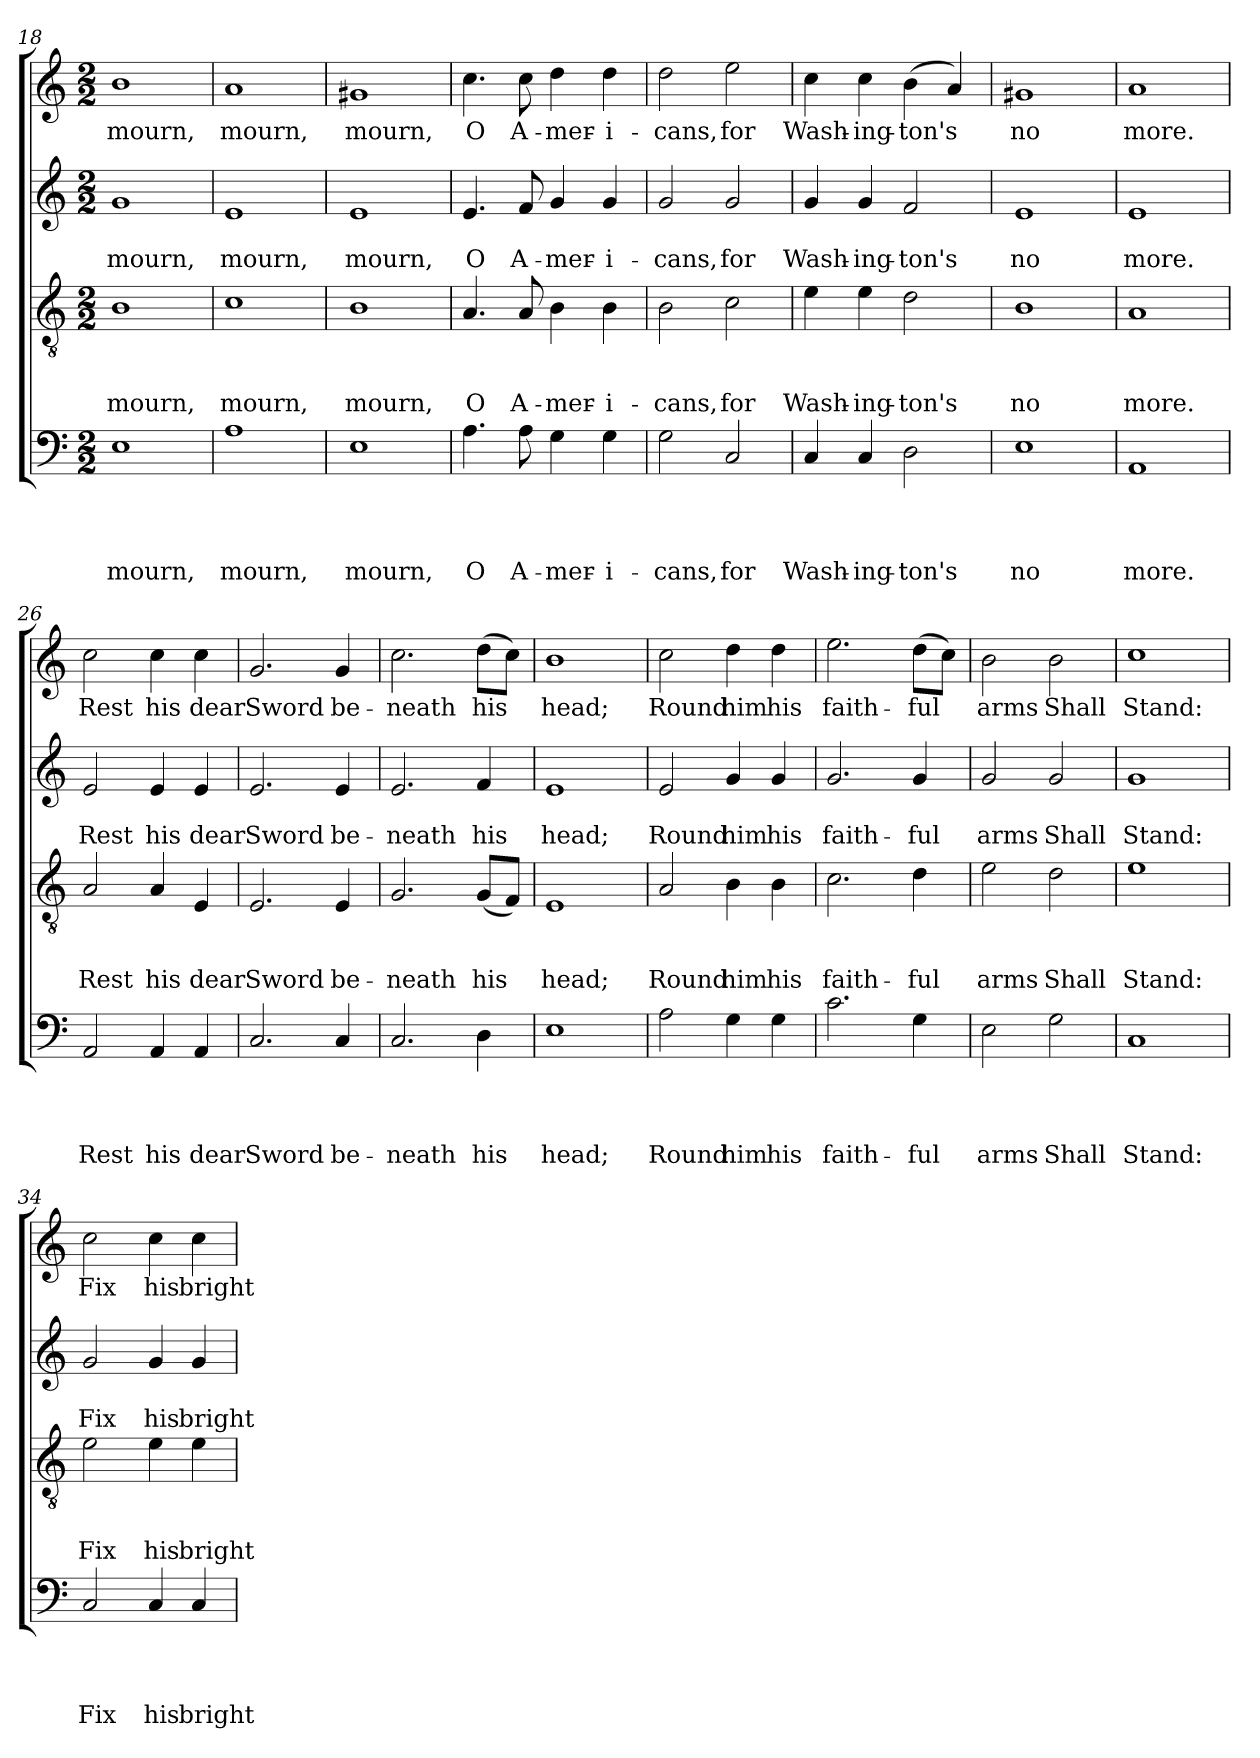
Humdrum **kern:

**kern	**text	**text	**text	**text	**kern	**text	**text	**text	**kern	**text	**text	**kern	**text
*part4	*part4	*part4	*part4	*part4	*part3	*part3	*part3	*part3	*part2	*part2	*part2	*part1	*part1
*staff4	*staff4	*staff4	*staff4	*staff4	*staff3	*staff3	*staff3	*staff3	*staff2	*staff2	*staff2	*staff1	*staff1
*clefF4	*	*	*	*	*clefGv2	*	*	*	*clefG2	*	*	*clefG2	*
*k[]	*	*	*	*	*k[]	*	*	*	*k[]	*	*	*k[]	*
*C:	*	*	*	*	*C:	*	*	*	*C:	*	*	*C:	*
*M2/2	*	*	*	*	*M2/2	*	*	*	*M2/2	*	*	*M2/2	*
=18	=18	=18	=18	=18	=18	=18	=18	=18	=18	=18	=18	=18	=18
!	!	!	!	!LO:LY:b	!	!	!	!LO:LY:b	!	!	!LO:LY:b	!	!LO:LY:b
1E	.	.	.	mourn,	1B	.	.	mourn,	1g	.	mourn,	1b	mourn,
=19	=19	=19	=19	=19	=19	=19	=19	=19	=19	=19	=19	=19	=19
!	!	!	!	!LO:LY:b	!	!	!	!LO:LY:b	!	!	!LO:LY:b	!	!LO:LY:b
1A	.	.	.	mourn,	1c	.	.	mourn,	1e	.	mourn,	1a	mourn,
=20	=20	=20	=20	=20	=20	=20	=20	=20	=20	=20	=20	=20	=20
!	!	!	!	!LO:LY:b	!	!	!	!LO:LY:b	!	!	!LO:LY:b	!	!LO:LY:b
1E	.	.	.	mourn,	1B	.	.	mourn,	1e	.	mourn,	1g#X	mourn,
=21	=21	=21	=21	=21	=21	=21	=21	=21	=21	=21	=21	=21	=21
!	!	!	!	!LO:LY:b	!	!	!	!LO:LY:b	!	!	!LO:LY:b	!	!LO:LY:b
4.A\	.	.	.	O	4.A/	.	.	O	4.e/	.	O	4.cc\	O
!	!	!	!	!LO:LY:b	!	!	!	!LO:LY:b	!	!	!LO:LY:b	!	!LO:LY:b
8A\	.	.	.	A-	8A/	.	.	A-	8f/	.	A-	8cc\	A-
!	!	!	!	!LO:LY:b	!	!	!	!LO:LY:b	!	!	!LO:LY:b	!	!LO:LY:b
4G\	.	.	.	-mer-	4B\	.	.	-mer-	4g/	.	-mer-	4dd\	-mer-
!	!	!	!	!LO:LY:b:rj	!	!	!	!LO:LY:b:rj	!	!	!LO:LY:b:rj	!	!LO:LY:b:rj
4G\	.	.	.	-i-	4B\	.	.	-i-	4g/	.	-i-	4dd\	-i-
=22	=22	=22	=22	=22	=22	=22	=22	=22	=22	=22	=22	=22	=22
!	!	!	!	!LO:LY:b	!	!	!	!LO:LY:b	!	!	!LO:LY:b	!	!LO:LY:b
2G\	.	.	.	-cans,	2B\	.	.	-cans,	2g/	.	-cans,	2dd\	-cans,
!	!	!	!	!LO:LY:b	!	!	!	!LO:LY:b	!	!	!LO:LY:b	!	!LO:LY:b
2C/	.	.	.	for	2c\	.	.	for	2g/	.	for	2ee\	for
=23	=23	=23	=23	=23	=23	=23	=23	=23	=23	=23	=23	=23	=23
!	!	!	!	!LO:LY:b	!	!	!	!LO:LY:b	!	!	!LO:LY:b	!	!LO:LY:b
4C/	.	.	.	Wash-	4e\	.	.	Wash-	4g/	.	Wash-	4cc\	Wash-
!	!	!	!	!LO:LY:b	!	!	!	!LO:LY:b	!	!	!LO:LY:b	!	!LO:LY:b:rj
4C/	.	.	.	-ing-	4e\	.	.	-ing-	4g/	.	-ing-	4cc\	-ing-
!	!	!	!	!LO:LY:b:rj	!	!	!	!LO:LY:b:rj	!	!	!LO:LY:b:rj	!	!LO:LY:b
2D\	.	.	.	-ton's	2d\	.	.	-ton's	2f/	.	-ton's	(>4b\	-ton's
.	.	.	.	.	.	.	.	.	.	.	.	4a/)	.
!!LO:LB:g=z
=24	=24	=24	=24	=24	=24	=24	=24	=24	=24	=24	=24	=24	=24
!	!	!	!	!LO:LY:b	!	!	!	!LO:LY:b	!	!	!LO:LY:b	!	!LO:LY:b
1E	.	.	.	no	1B	.	.	no	1e	.	no	1g#X	no
=25	=25	=25	=25	=25	=25	=25	=25	=25	=25	=25	=25	=25	=25
!	!	!	!	!LO:LY:b	!	!	!	!LO:LY:b	!	!	!LO:LY:b	!	!LO:LY:b
1AA	.	.	.	more.	1A	.	.	more.	1e	.	more.	1a	more.
=26	=26	=26	=26	=26	=26	=26	=26	=26	=26	=26	=26	=26	=26
!	!	!	!	!LO:LY:b	!	!	!	!LO:LY:b	!	!	!LO:LY:b	!	!LO:LY:b
2AA/	.	.	.	Rest	2A/	.	.	Rest	2e/	.	Rest	2cc\	Rest
!	!	!	!	!LO:LY:b	!	!	!	!LO:LY:b	!	!	!LO:LY:b	!	!LO:LY:b
4AA/	.	.	.	his	4A/	.	.	his	4e/	.	his	4cc\	his
!	!	!	!	!LO:LY:b	!	!	!	!LO:LY:b	!	!	!LO:LY:b	!	!LO:LY:b
4AA/	.	.	.	dear	4E/	.	.	dear	4e/	.	dear	4cc\	dear
=27	=27	=27	=27	=27	=27	=27	=27	=27	=27	=27	=27	=27	=27
!	!	!	!	!LO:LY:b	!	!	!	!LO:LY:b	!	!	!LO:LY:b	!	!LO:LY:b
2.C/	.	.	.	Sword	2.E/	.	.	Sword	2.e/	.	Sword	2.g/	Sword
!	!	!	!	!LO:LY:b	!	!	!	!LO:LY:b	!	!	!LO:LY:b	!	!LO:LY:b
4C/	.	.	.	be-	4E/	.	.	be-	4e/	.	be-	4g/	be-
=28	=28	=28	=28	=28	=28	=28	=28	=28	=28	=28	=28	=28	=28
!	!	!	!	!LO:LY:b	!	!	!	!LO:LY:b	!	!	!LO:LY:b	!	!LO:LY:b
2.C/	.	.	.	-neath	2.G/	.	.	-neath	2.e/	.	-neath	2.cc\	-neath
!	!	!	!	!LO:LY:b	!	!	!	!LO:LY:b	!	!	!LO:LY:b	!	!LO:LY:b
4D\	.	.	.	his	(<8G/L	.	.	his	4f/	.	his	(>8dd\L	his
.	.	.	.	.	8F/J)	.	.	.	.	.	.	8cc\J)	.
=29	=29	=29	=29	=29	=29	=29	=29	=29	=29	=29	=29	=29	=29
!	!	!	!	!LO:LY:b	!	!	!	!LO:LY:b	!	!	!LO:LY:b	!	!LO:LY:b
1E	.	.	.	head;	1E	.	.	head;	1e	.	head;	1b	head;
=30	=30	=30	=30	=30	=30	=30	=30	=30	=30	=30	=30	=30	=30
!	!	!	!	!LO:LY:b	!	!	!	!LO:LY:b	!	!	!LO:LY:b	!	!LO:LY:b
2A\	.	.	.	Round	2A/	.	.	Round	2e/	.	Round	2cc\	Round
!	!	!	!	!LO:LY:b	!	!	!	!LO:LY:b	!	!	!LO:LY:b	!	!LO:LY:b
4G\	.	.	.	him	4B\	.	.	him	4g/	.	him	4dd\	him
!	!	!	!	!LO:LY:b	!	!	!	!LO:LY:b	!	!	!LO:LY:b	!	!LO:LY:b
4G\	.	.	.	his	4B\	.	.	his	4g/	.	his	4dd\	his
=31	=31	=31	=31	=31	=31	=31	=31	=31	=31	=31	=31	=31	=31
!	!	!	!	!LO:LY:b	!	!	!	!LO:LY:b	!	!	!LO:LY:b	!	!LO:LY:b
2.c\	.	.	.	faith-	2.c\	.	.	faith-	2.g/	.	faith-	2.ee\	faith-
!	!	!	!	!LO:LY:b	!	!	!	!LO:LY:b	!	!	!LO:LY:b	!	!LO:LY:b
4G\	.	.	.	-ful	4d\	.	.	-ful	4g/	.	-ful	(>8dd\L	-ful
.	.	.	.	.	.	.	.	.	.	.	.	8cc\J)	.
=32	=32	=32	=32	=32	=32	=32	=32	=32	=32	=32	=32	=32	=32
!	!	!	!	!LO:LY:b	!	!	!	!LO:LY:b	!	!	!LO:LY:b	!	!LO:LY:b
2E\	.	.	.	arms	2e\	.	.	arms	2g/	.	arms	2b\	arms
!	!	!	!	!LO:LY:b	!	!	!	!LO:LY:b	!	!	!LO:LY:b	!	!LO:LY:b
2G\	.	.	.	Shall	2d\	.	.	Shall	2g/	.	Shall	2b\	Shall
=33	=33	=33	=33	=33	=33	=33	=33	=33	=33	=33	=33	=33	=33
!	!	!	!	!LO:LY:b	!	!	!	!LO:LY:b	!	!	!LO:LY:b	!	!LO:LY:b
1C	.	.	.	Stand:	1e	.	.	Stand:	1g	.	Stand:	1cc	Stand:
=34	=34	=34	=34	=34	=34	=34	=34	=34	=34	=34	=34	=34	=34
!	!	!	!	!LO:LY:b	!	!	!	!LO:LY:b	!	!	!LO:LY:b	!	!LO:LY:b
2C/	.	.	.	Fix	2e\	.	.	Fix	2g/	.	Fix	2cc\	Fix
!	!	!	!	!LO:LY:b	!	!	!	!LO:LY:b	!	!	!LO:LY:b	!	!LO:LY:b
4C/	.	.	.	his	4e\	.	.	his	4g/	.	his	4cc\	his
!	!	!	!	!LO:LY:b	!	!	!	!LO:LY:b	!	!	!LO:LY:b	!	!LO:LY:b
4C/	.	.	.	bright	4e\	.	.	bright	4g/	.	bright	4cc\	bright
=	=	=	=	=	=	=	=	=	=	=	=	=	=
*-	*-	*-	*-	*-	*-	*-	*-	*-	*-	*-	*-	*-	*-
